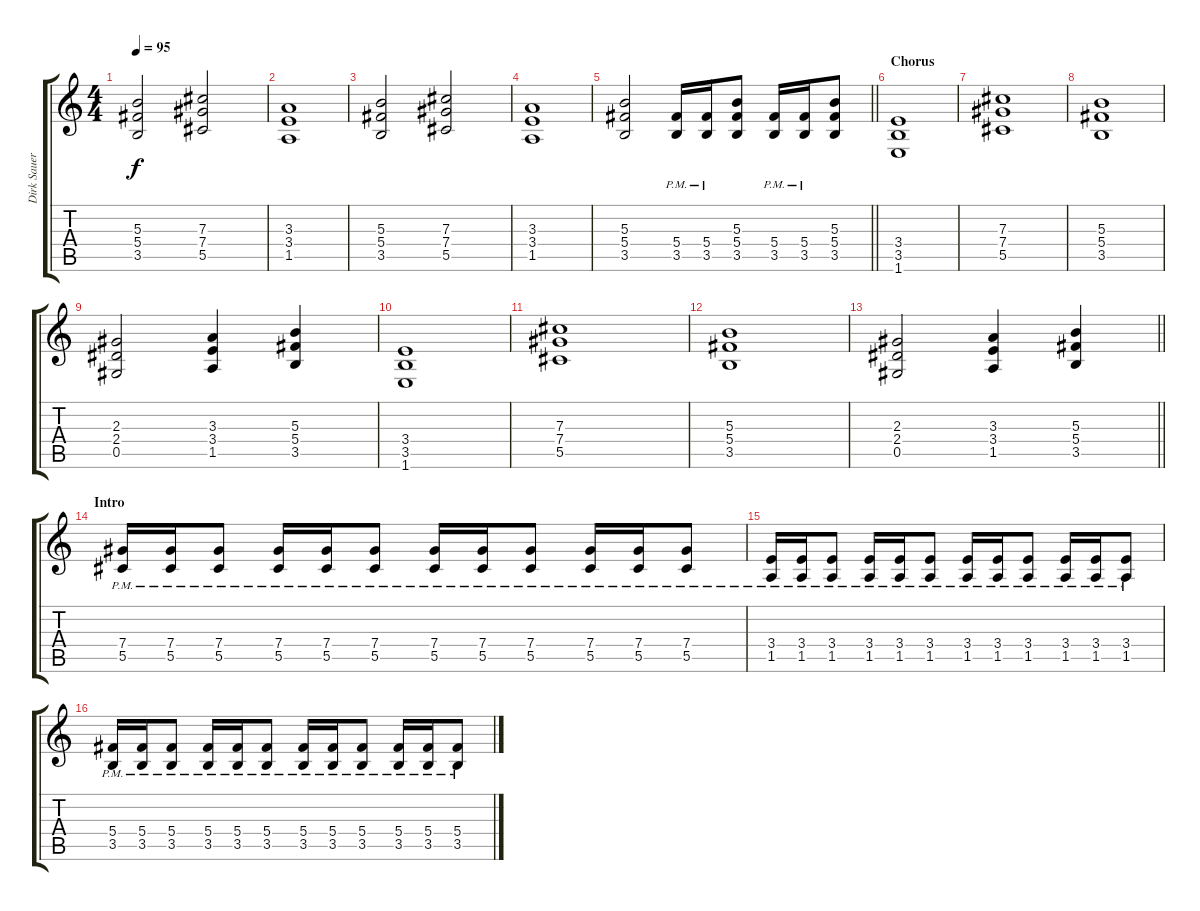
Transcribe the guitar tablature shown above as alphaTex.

\track ("Dirk Sauer" "Dirk Sauer") {instrument distortionguitar}
\staff {score tabs}
\tuning (Eb4 Bb3 Gb3 Db3 Ab2 Eb2) {hide}
\ts (4 4)
\tempo 95
\clef g2
\ks c
(5.3 5.4 3.5).2{dy f} (7.3 7.4 5.5).2 |
(3.3 3.4 1.5).1 |
(5.3 5.4 3.5).2 (7.3 7.4 5.5).2 |
(3.3 3.4 1.5).1 |
\barLineRight lightlight
(5.3 5.4 3.5).2 (5.4{pm} 3.5{pm}).16 (5.4{pm} 3.5{pm}).16 (5.3 5.4 3.5).8 (5.4{pm} 3.5{pm}).16 (5.4{pm} 3.5{pm}).16 (5.3 5.4 3.5).8 |
\section ("" "Chorus")
(3.4 3.5 1.6).1 |
(7.3 7.4 5.5).1 |
(5.3 5.4 3.5).1 |
(2.3 2.4 0.5).2 (3.3 3.4 1.5).4 (5.3 5.4 3.5).4 |
(3.4 3.5 1.6).1 |
(7.3 7.4 5.5).1 |
(5.3 5.4 3.5).1 |
\barLineRight lightlight
(2.3 2.4 0.5).2 (3.3 3.4 1.5).4 (5.3 5.4 3.5).4 |
\section ("" "Intro")
(7.4{pm} 5.5{pm}).16 (7.4{pm} 5.5{pm}).16 (7.4{pm} 5.5{pm}).8 (7.4{pm} 5.5{pm}).16 (7.4{pm} 5.5{pm}).16 (7.4{pm} 5.5{pm}).8 (7.4{pm} 5.5{pm}).16 (7.4{pm} 5.5{pm}).16 (7.4{pm} 5.5{pm}).8 (7.4{pm} 5.5{pm}).16 (7.4{pm} 5.5{pm}).16 (7.4{pm} 5.5{pm}).8 |
(3.4{pm} 1.5{pm}).16 (3.4{pm} 1.5{pm}).16 (3.4{pm} 1.5{pm}).8 (3.4{pm} 1.5{pm}).16 (3.4{pm} 1.5{pm}).16 (3.4{pm} 1.5{pm}).8 (3.4{pm} 1.5{pm}).16 (3.4{pm} 1.5{pm}).16 (3.4{pm} 1.5{pm}).8 (3.4{pm} 1.5{pm}).16 (3.4{pm} 1.5{pm}).16 (3.4{pm} 1.5{pm}).8 |
(5.4{pm} 3.5{pm}).16 (5.4{pm} 3.5{pm}).16 (5.4{pm} 3.5{pm}).8 (5.4{pm} 3.5{pm}).16 (5.4{pm} 3.5{pm}).16 (5.4{pm} 3.5{pm}).8 (5.4{pm} 3.5{pm}).16 (5.4{pm} 3.5{pm}).16 (5.4{pm} 3.5{pm}).8 (5.4{pm} 3.5{pm}).16 (5.4{pm} 3.5{pm}).16 (5.4{pm} 3.5{pm}).8
